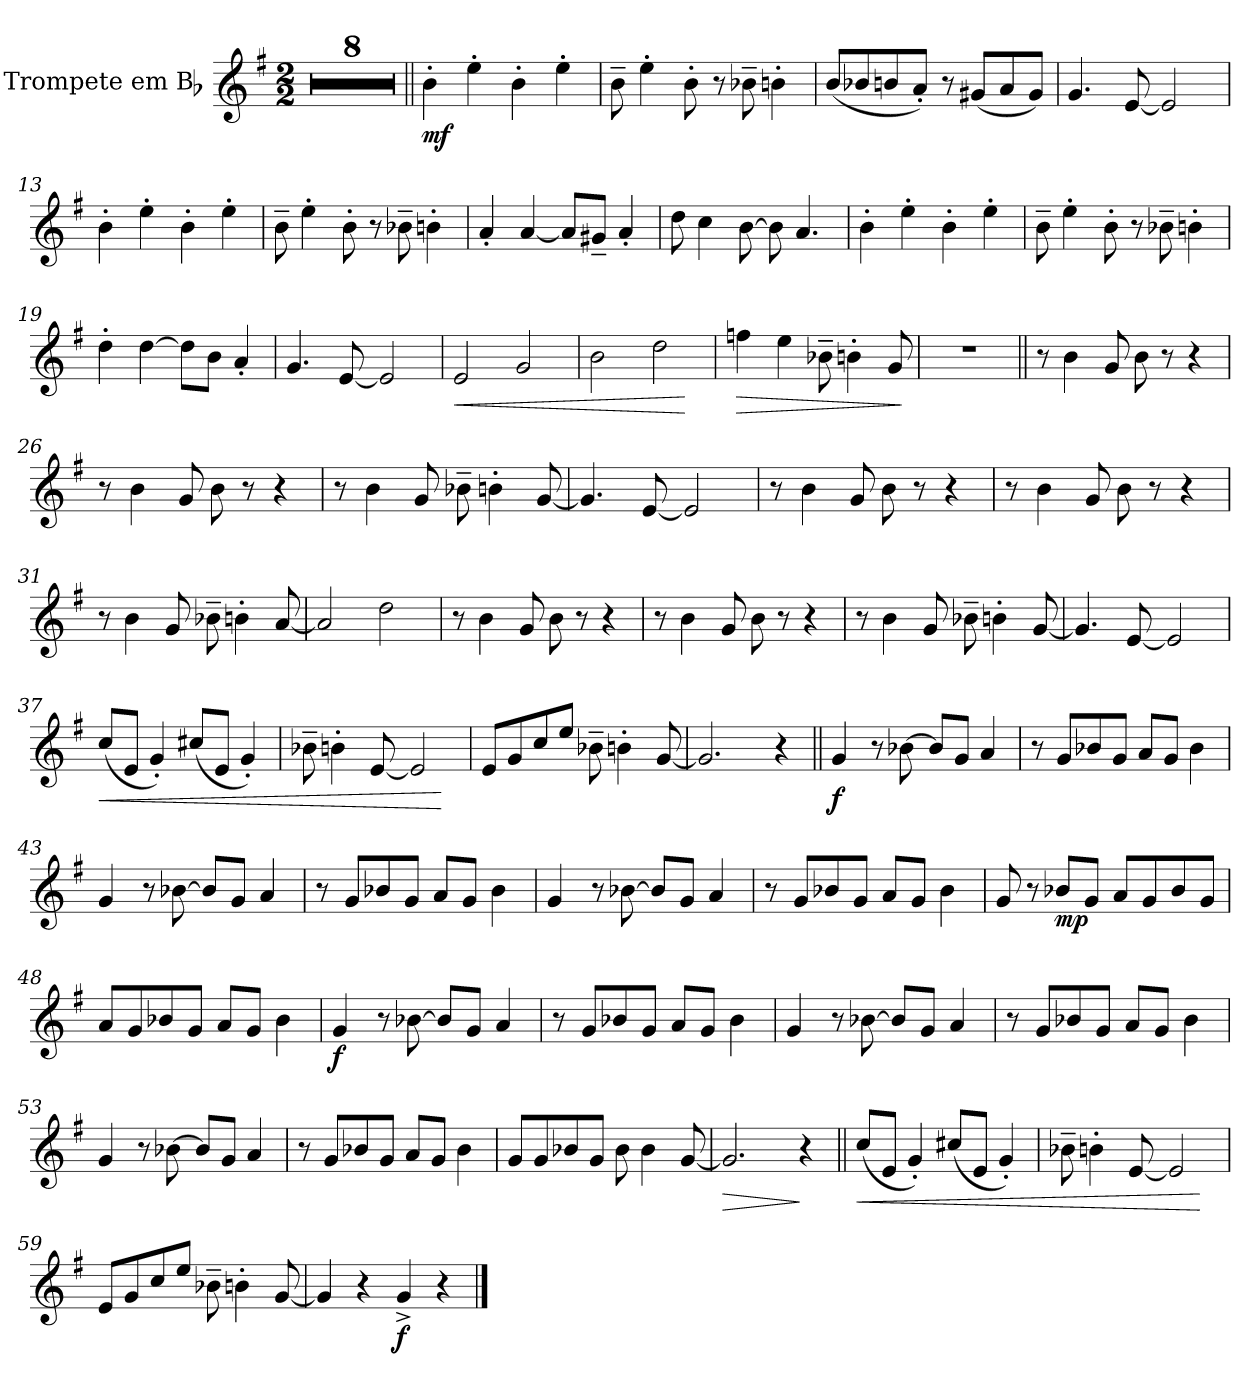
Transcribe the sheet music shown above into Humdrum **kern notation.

**kern	**dynam
*part1	*part1
*staff1	*staff1
*I"Trompete em Bb	*
*I'Tpt. em Bb	*
*clefG2	*
*ITrd1c2	*
*k[b-]	*
*M2/2	*
*MM224	*
=1	=1
1r	.
=2	=2
1r	.
=3	=3
1r	.
=4	=4
1r	.
=5	=5
1r	.
=6	=6
1r	.
=7	=7
1r	.
=8	=8
1r	.
=9||	=9||
!	!LO:DY:b
4a'\	mf
4dd'\	.
4a'\	.
4dd'\	.
=10	=10
8a~\	.
4dd'\	.
8a'\	.
8r	.
8a-X~\	.
4an'\	.
=11	=11
(8a/L	.
8a-X/	.
8an/	.
8g'/J)	.
8r	.
(8f#X/L	.
8g/	.
8f#/J)	.
=12	=12
4.f/	.
[8d/	.
2d/]	.
=13	=13
4a'\	.
4dd'\	.
4a'\	.
4dd'\	.
!!LO:LB:g=z
=14	=14
8a~\	.
4dd'\	.
8a'\	.
8r	.
8a-X~\	.
4an'\	.
=15	=15
4g'/	.
[4g/	.
8g/L]	.
8f#X~/J	.
4g'/	.
=16	=16
8cc\	.
4b-\	.
[8a\	.
8a\]	.
4.g/	.
=17	=17
4a'\	.
4dd'\	.
4a'\	.
4dd'\	.
=18	=18
8a~\	.
4dd'\	.
8a'\	.
8r	.
8a-X~\	.
4an'\	.
=19	=19
4cc'\	.
[4cc\	.
8cc\L]	.
8a\J	.
4g'/	.
!!LO:LB:g=z
=20	=20
4.f/	.
[8d/	.
2d/]	.
=21	=21
!	!LO:HP:b
2d/	<
2f/	.
=22	=22
2a\	.
2cc\	.
.	[
=23	=23
!	!LO:HP:b
4ee-X\	>
4dd\	.
8a-X~\	.
4an'\	.
8f/	.
.	]
=24	=24
1r	.
=25||	=25||
8r	.
4a\	.
8f/	.
8a\	.
8r	.
4r	.
=26	=26
8r	.
4a\	.
8f/	.
8a\	.
8r	.
4r	.
!!LO:LB:g=z
=27	=27
8r	.
4a\	.
8f/	.
8a-X~\	.
4an'\	.
[8f/	.
=28	=28
4.f/]	.
[8d/	.
2d/]	.
=29	=29
8r	.
4a\	.
8f/	.
8a\	.
8r	.
4r	.
=30	=30
8r	.
4a\	.
8f/	.
8a\	.
8r	.
4r	.
=31	=31
8r	.
4a\	.
8f/	.
8a-X~\	.
4an'\	.
[8g/	.
=32	=32
2g/]	.
2cc\	.
!!LO:LB:g=z
=33	=33
8r	.
4a\	.
8f/	.
8a\	.
8r	.
4r	.
=34	=34
8r	.
4a\	.
8f/	.
8a\	.
8r	.
4r	.
=35	=35
8r	.
4a\	.
8f/	.
8a-X~\	.
4an'\	.
[8f/	.
=36	=36
4.f/]	.
[8d/	.
2d/]	.
=37	=37
!	!LO:HP:b
(8b-/L	<
8d/J	.
4f'/)	.
(8bn/L	.
8d/J	.
4f'/)	.
=38	=38
8a-X~\	.
4an'\	.
[8d/	.
2d/]	.
.	[
!!LO:LB:g=z
=39	=39
8d/L	.
8f/	.
8b-/	.
8dd/J	.
8a-X~\	.
4an'\	.
[8f/	.
=40	=40
2.f/]	.
4r	.
=41||	=41||
!	!LO:DY:b
4f/	f
8r	.
[8a-X\	.
8a-/L]	.
8f/J	.
4g/	.
=42	=42
8r	.
8f/L	.
8a-X/	.
8f/J	.
8g/L	.
8f/J	.
4a-\	.
=43	=43
4f/	.
8r	.
[8a-X\	.
8a-/L]	.
8f/J	.
4g/	.
=44	=44
8r	.
8f/L	.
8a-X/	.
8f/J	.
8g/L	.
8f/J	.
4a-\	.
!!LO:LB:g=z
=45	=45
4f/	.
8r	.
[8a-X\	.
8a-/L]	.
8f/J	.
4g/	.
=46	=46
8r	.
8f/L	.
8a-X/	.
8f/J	.
8g/L	.
8f/J	.
4a-\	.
=47	=47
8f/	.
8r	.
!	!LO:DY:b
8a-X/L	mp
8f/J	.
8g/L	.
8f/	.
8a-/	.
8f/J	.
=48	=48
8g/L	.
8f/	.
8a-X/	.
8f/J	.
8g/L	.
8f/J	.
4a-\	.
=49	=49
!	!LO:DY:b
4f/	f
8r	.
[8a-X\	.
8a-/L]	.
8f/J	.
4g/	.
!!LO:LB:g=z
=50	=50
8r	.
8f/L	.
8a-X/	.
8f/J	.
8g/L	.
8f/J	.
4a-\	.
=51	=51
4f/	.
8r	.
[8a-X\	.
8a-/L]	.
8f/J	.
4g/	.
=52	=52
8r	.
8f/L	.
8a-X/	.
8f/J	.
8g/L	.
8f/J	.
4a-\	.
=53	=53
4f/	.
8r	.
[8a-X\	.
8a-/L]	.
8f/J	.
4g/	.
=54	=54
8r	.
8f/L	.
8a-X/	.
8f/J	.
8g/L	.
8f/J	.
4a-\	.
!!LO:LB:g=z
=55	=55
8f/L	.
8f/	.
8a-X/	.
8f/J	.
8a-\	.
4a-\	.
[8f/	.
=56	=56
!	!LO:HP:b
2.f/]	>
4r	]
=57||	=57||
!	!LO:HP:b
(8b-/L	<
8d/J	.
4f'/)	.
(8bn/L	.
8d/J	.
4f'/)	.
=58	=58
8a-X~\	.
4an'\	.
[8d/	.
2d/]	.
.	[
=59	=59
8d/L	.
8f/	.
8b-/	.
8dd/J	.
8a-X~\	.
4an'\	.
[8f/	.
=60	=60
4f/]	.
4r	.
!	!LO:DY:b
4f^/	f
4r	.
==	==
*-	*-
